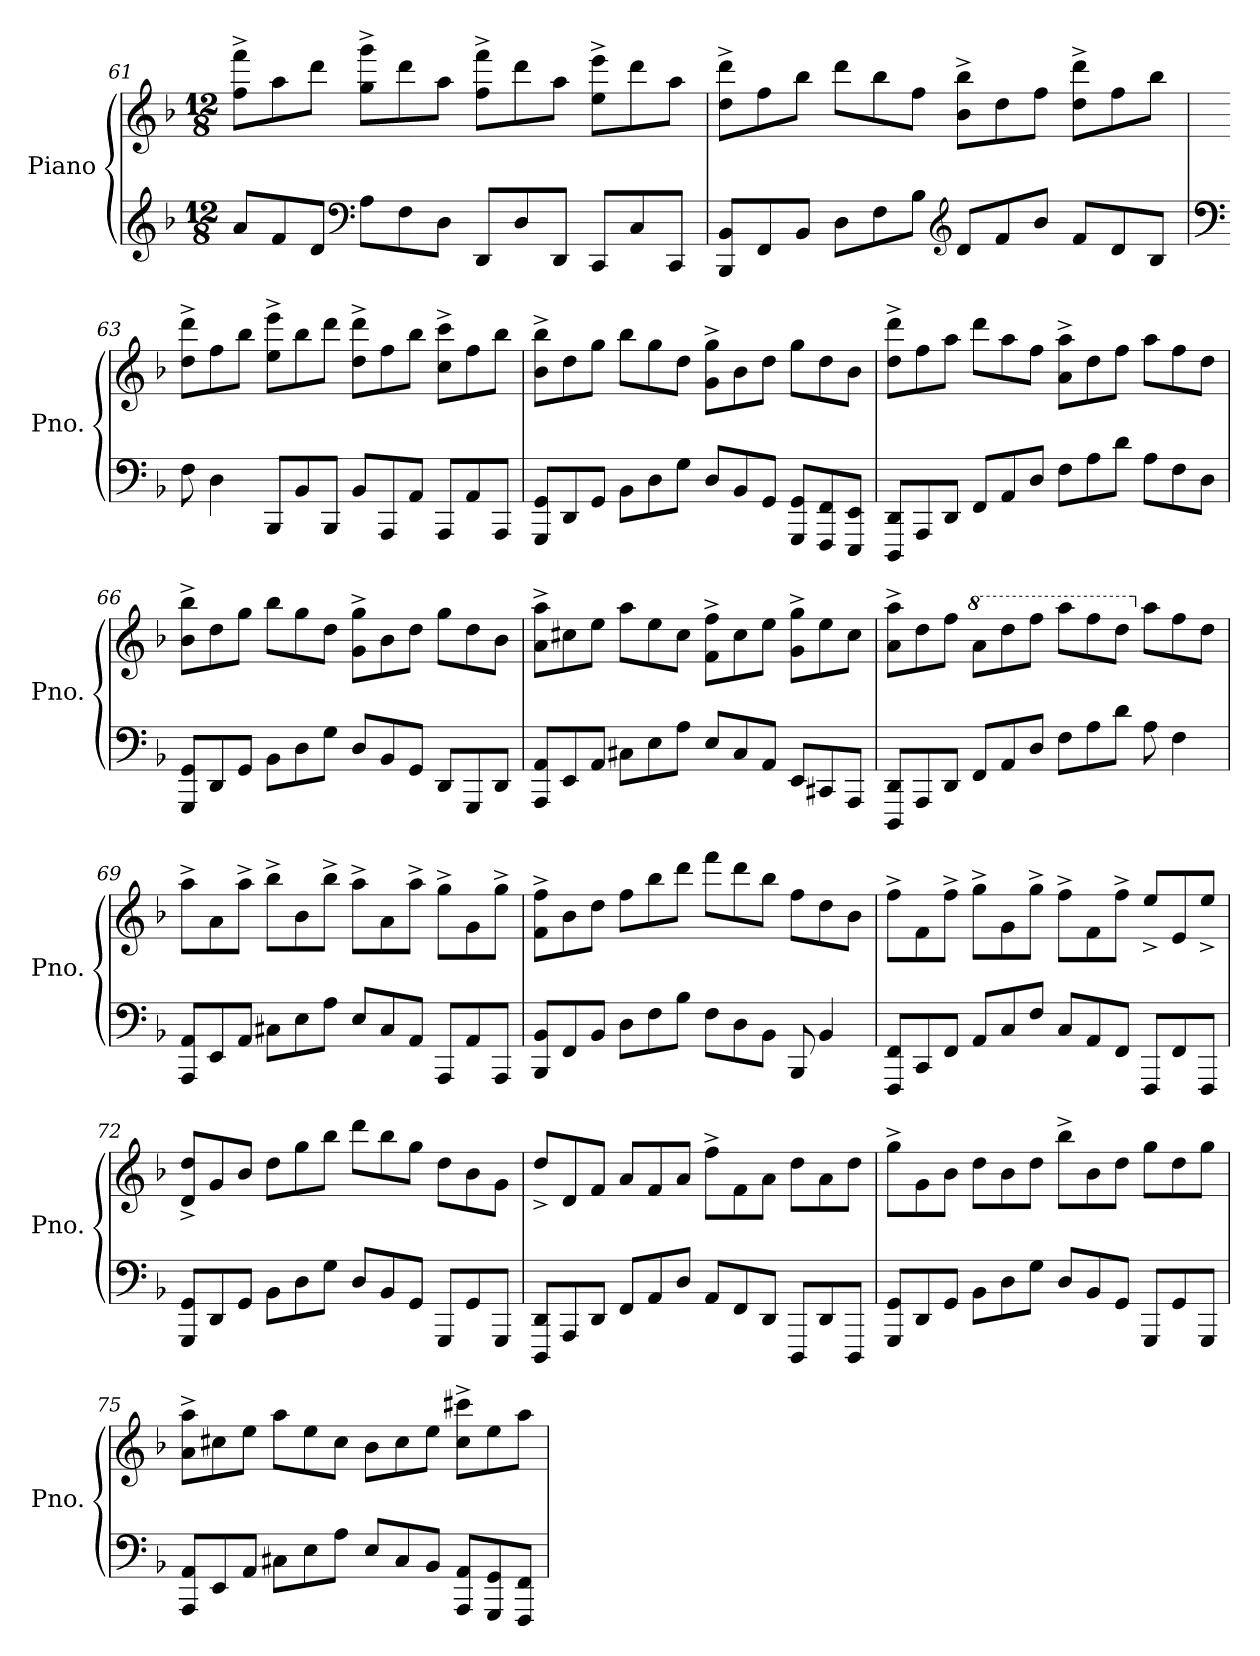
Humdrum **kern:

**kern	**kern
*part1	*part1
*staff2	*staff1
*I"Piano	*
*I'Pno.	*
*clefG2	*clefG2
*k[b-]	*k[b-]
*M12/8	*M12/8
=61	=61
8a/L	8ff\^ 8fff\^L
8f/	8aa\
8d/J	8ddd\J
*clefF4	*
8A\L	8gg\^ 8ggg\^L
8F\	8ddd\
8D\J	8aa\J
8DD/L	8ff\^ 8fff\^L
8D/	8ddd\
8DD/J	8aa\J
8CC/L	8ee\^ 8eee\^L
8C/	8ddd\
8CC/J	8aa\J
!!LO:LB:g=z
=62	=62
8BBB-/ 8BB-/L	8dd\^ 8ddd\^L
8FF/	8ff\
8BB-/J	8bb-\J
8D\L	8ddd\L
8F\	8bb-\
8B-\J	8ff\J
*clefG2	*
8d/L	8b-\^ 8bb-\^L
8f/	8dd\
8b-/J	8ff\J
8f/L	8dd\^ 8ddd\^L
8d/	8ff\
8B-/J	8bb-\J
=63	=63
*clefF4	*
8F\	8dd\^ 8ddd\^L
4D\	8ff\
.	8bb-\J
8BBB-/L	8ee\^ 8eee\^L
8BB-/	8bb-\
8BBB-/J	8ddd\J
8BB-/L	8dd\^ 8ddd\^L
8AAA/	8ff\
8AA/J	8bb-\J
8AAA/L	8cc\^ 8ccc\^L
8AA/	8ff\
8AAA/J	8bb-\J
=64	=64
8GGG/ 8GG/L	8b-\^ 8bb-\^L
8DD/	8dd\
8GG/J	8gg\J
8BB-\L	8bb-\L
8D\	8gg\
8G\J	8dd\J
8D/L	8g\^ 8gg\^L
8BB-/	8b-\
8GG/J	8dd\J
8GGG/ 8GG/L	8gg\L
8FFF/ 8FF/	8dd\
8EEE/ 8EE/J	8b-\J
!!LO:LB:g=z
=65	=65
8DDD/ 8DD/L	8dd\^ 8ddd\^L
8AAA/	8ff\
8DD/J	8aa\J
8FF/L	8ddd\L
8AA/	8aa\
8D/J	8ff\J
8F\L	8a\^ 8aa\^L
8A\	8dd\
8d\J	8ff\J
8A\L	8aa\L
8F\	8ff\
8D\J	8dd\J
=66	=66
8GGG/ 8GG/L	8b-\^ 8bb-\^L
8DD/	8dd\
8GG/J	8gg\J
8BB-\L	8bb-\L
8D\	8gg\
8G\J	8dd\J
8D/L	8g\^ 8gg\^L
8BB-/	8b-\
8GG/J	8dd\J
8DD/L	8gg\L
8GGG/	8dd\
8DD/J	8b-\J
=67	=67
8AAA/ 8AA/L	8a\^ 8aa\^L
8EE/	8cc#X\
8AA/J	8ee\J
8C#X\L	8aa\L
8E\	8ee\
8A\J	8cc#\J
8E/L	8f\^ 8ff\^L
8C#/	8cc#\
8AA/J	8ee\J
8EE/L	8g\^ 8gg\^L
8CC#X/	8ee\
8AAA/J	8cc#\J
!!LO:LB:g=z
=68	=68
8DDD/ 8DD/L	8a\^ 8aa\^L
8AAA/	8dd\
8DD/J	8ff\J
*	*8va
8FF/L	8aa\L
8AA/	8ddd\
8D/J	8fff\J
8F\L	8aaa\L
8A\	8fff\
8d\J	8ddd\J
*	*X8va
8A\	8aa\L
4F\	8ff\
.	8dd\J
=69	=69
8AAA/ 8AA/L	8aa^\L
8EE/	8a\
8AA/J	8aa^\J
8C#X\L	8bb-^\L
8E\	8b-\
8A\J	8bb-^\J
8E/L	8aa^\L
8C#/	8a\
8AA/J	8aa^\J
8AAA/L	8gg^\L
8AA/	8g\
8AAA/J	8gg^\J
=70	=70
8BBB-/ 8BB-/L	8f\^ 8ff\^L
8FF/	8b-\
8BB-/J	8dd\J
8D\L	8ff\L
8F\	8bb-\
8B-\J	8ddd\J
8F\L	8fff\L
8D\	8ddd\
8BB-\J	8bb-\J
8BBB-/	8ff\L
4BB-/	8dd\
.	8b-\J
!!LO:LB:g=z
=71	=71
8FFF/ 8FF/L	8ff^\L
8CC/	8f\
8FF/J	8ff^\J
8AA/L	8gg^\L
8C/	8g\
8F/J	8gg^\J
8C/L	8ff^\L
8AA/	8f\
8FF/J	8ff^\J
8FFF/L	8ee^/L
8FF/	8e/
8FFF/J	8ee^/J
=72	=72
8GGG/ 8GG/L	8d/^ 8dd/^L
8DD/	8g/
8GG/J	8b-/J
8BB-\L	8dd\L
8D\	8gg\
8G\J	8bb-\J
8D/L	8ddd\L
8BB-/	8bb-\
8GG/J	8gg\J
8GGG/L	8dd\L
8GG/	8b-\
8GGG/J	8g\J
=73	=73
8DDD/ 8DD/L	8dd^/L
8AAA/	8d/
8DD/J	8f/J
8FF/L	8a/L
8AA/	8f/
8D/J	8a/J
8AA/L	8ff^\L
8FF/	8f\
8DD/J	8a\J
8DDD/L	8dd\L
8DD/	8a\
8DDD/J	8dd\J
!!LO:LB:g=z
=74	=74
8GGG/ 8GG/L	8gg^\L
8DD/	8g\
8GG/J	8b-\J
8BB-\L	8dd\L
8D\	8b-\
8G\J	8dd\J
8D/L	8bb-^\L
8BB-/	8b-\
8GG/J	8dd\J
8GGG/L	8gg\L
8GG/	8dd\
8GGG/J	8gg\J
=75	=75
8AAA/ 8AA/L	8a\^ 8aa\^L
8EE/	8cc#X\
8AA/J	8ee\J
8C#X\L	8aa\L
8E\	8ee\
8A\J	8cc#\J
8E/L	8b-\L
8C#/	8cc#\
8BB-/J	8ee\J
8AAA/ 8AA/L	8cc#\^ 8ccc#X\^L
8GGG/ 8GG/	8ee\
8FFF/ 8FF/J	8aa\J
=	=
*-	*-
